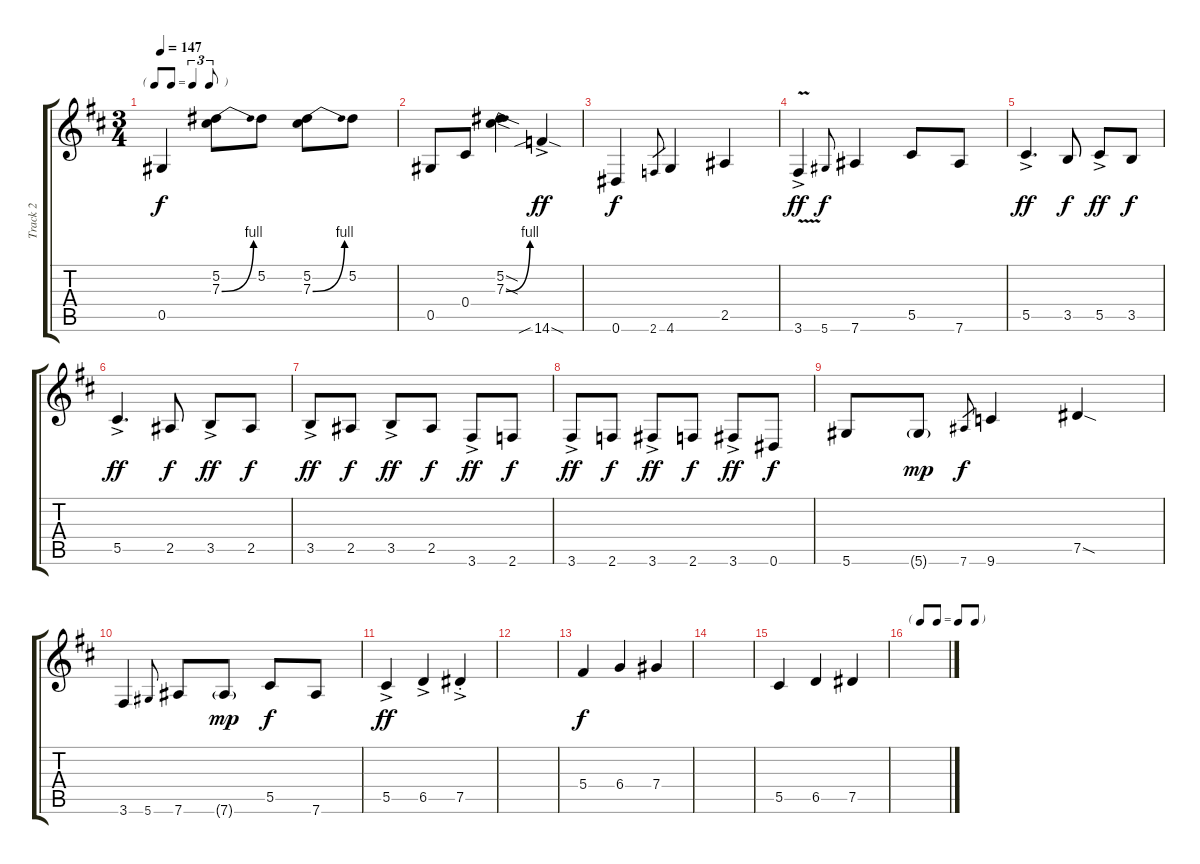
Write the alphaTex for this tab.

\track ("Track 2" "Track 2") {instrument distortionguitar}
\staff {score tabs}
\tuning (Eb4 Bb3 Gb3 Db3 Ab2 Eb2) {hide}
\ts (3 4)
\tf triplet8th
\tempo 147
\clef g2
\ks d
0.5.4{dy f} (5.2 7.3{be (bend 0 0 60 4)}).8 5.2.8 (5.2 7.3{be (bend 0 0 60 4)}).8 5.2.8 |
0.5.8 0.4.8 (5.2{sod} 7.3{be (bend 0 0 60 4) sod}).4 14.6{sib sod ac}.4{dy ff} |
0.6.4{dy f} 2.6.8{gr} 4.6.4 2.5.4 |
3.6{v ac}.4{dy ff} 5.6.8{gr onbeat dy f} 7.6.4 5.5.8 7.6.8 |
5.5{ac}.4{d dy ff} 3.5.8{dy f} 5.5{ac}.8{dy ff} 3.5.8{dy f} |
5.5{ac}.4{d dy ff} 2.5.8{dy f} 3.5{ac}.8{dy ff} 2.5.8{dy f} |
3.5{ac}.8{dy ff} 2.5.8{dy f} 3.5{ac}.8{dy ff} 2.5.8{dy f} 3.6{ac}.8{dy ff} 2.6.8{dy f} |
3.6{ac}.8{dy ff} 2.6.8{dy f} 3.6{ac}.8{dy ff} 2.6.8{dy f} 3.6{ac}.8{dy ff} 0.6.8{dy f} |
5.6.8 5.6{g}.8{dy mp} 7.6.8{gr dy f} 9.6.4 7.5{sod}.4 |
3.6.4 5.6.8{gr onbeat} 7.6.8 7.6{g}.8{dy mp} 5.5.8{dy f} 7.6.8 |
5.5{ac}.4{dy ff} 6.5{ac}.4 7.5{ac st}.4 |
|
5.4.4{dy f} 6.4.4 7.4.4 |
|
5.5.4 6.5.4 7.5.4 |
\tf none
